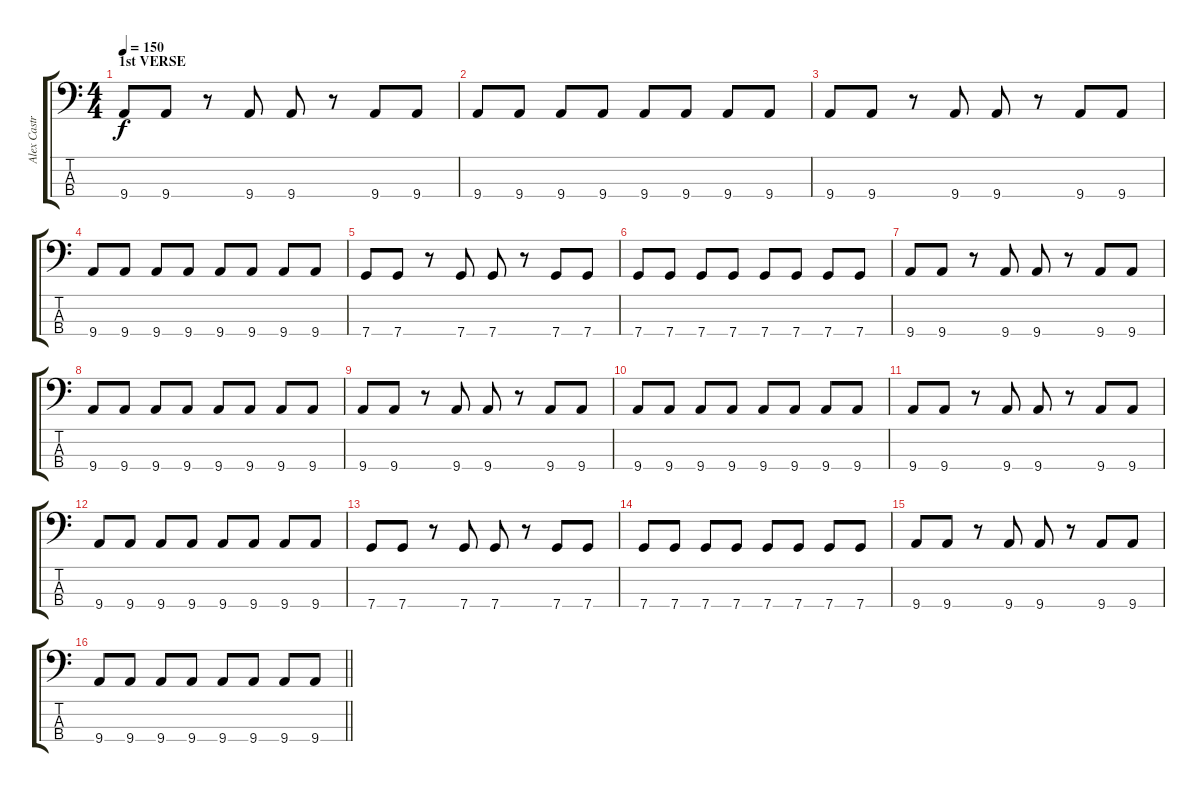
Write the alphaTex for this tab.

\track ("Alex Castricum" "Alex Castr") {instrument electricbassfinger}
\staff {score tabs}
\tuning (F2 C2 G1 C1) {hide}
\ts (4 4)
\section ("" "1st VERSE")
\tempo 150
\clef f4
\ks c
9.4.8{dy f} 9.4.8 r.8 9.4.8 9.4.8 r.8 9.4.8 9.4.8 |
9.4.8 9.4.8 9.4.8 9.4.8 9.4.8 9.4.8 9.4.8 9.4.8 |
9.4.8 9.4.8 r.8 9.4.8 9.4.8 r.8 9.4.8 9.4.8 |
9.4.8 9.4.8 9.4.8 9.4.8 9.4.8 9.4.8 9.4.8 9.4.8 |
7.4.8 7.4.8 r.8 7.4.8 7.4.8 r.8 7.4.8 7.4.8 |
7.4.8 7.4.8 7.4.8 7.4.8 7.4.8 7.4.8 7.4.8 7.4.8 |
9.4.8 9.4.8 r.8 9.4.8 9.4.8 r.8 9.4.8 9.4.8 |
9.4.8 9.4.8 9.4.8 9.4.8 9.4.8 9.4.8 9.4.8 9.4.8 |
9.4.8 9.4.8 r.8 9.4.8 9.4.8 r.8 9.4.8 9.4.8 |
9.4.8 9.4.8 9.4.8 9.4.8 9.4.8 9.4.8 9.4.8 9.4.8 |
9.4.8 9.4.8 r.8 9.4.8 9.4.8 r.8 9.4.8 9.4.8 |
9.4.8 9.4.8 9.4.8 9.4.8 9.4.8 9.4.8 9.4.8 9.4.8 |
7.4.8 7.4.8 r.8 7.4.8 7.4.8 r.8 7.4.8 7.4.8 |
7.4.8 7.4.8 7.4.8 7.4.8 7.4.8 7.4.8 7.4.8 7.4.8 |
9.4.8 9.4.8 r.8 9.4.8 9.4.8 r.8 9.4.8 9.4.8 |
\barLineRight lightlight
9.4.8 9.4.8 9.4.8 9.4.8 9.4.8 9.4.8 9.4.8 9.4.8
